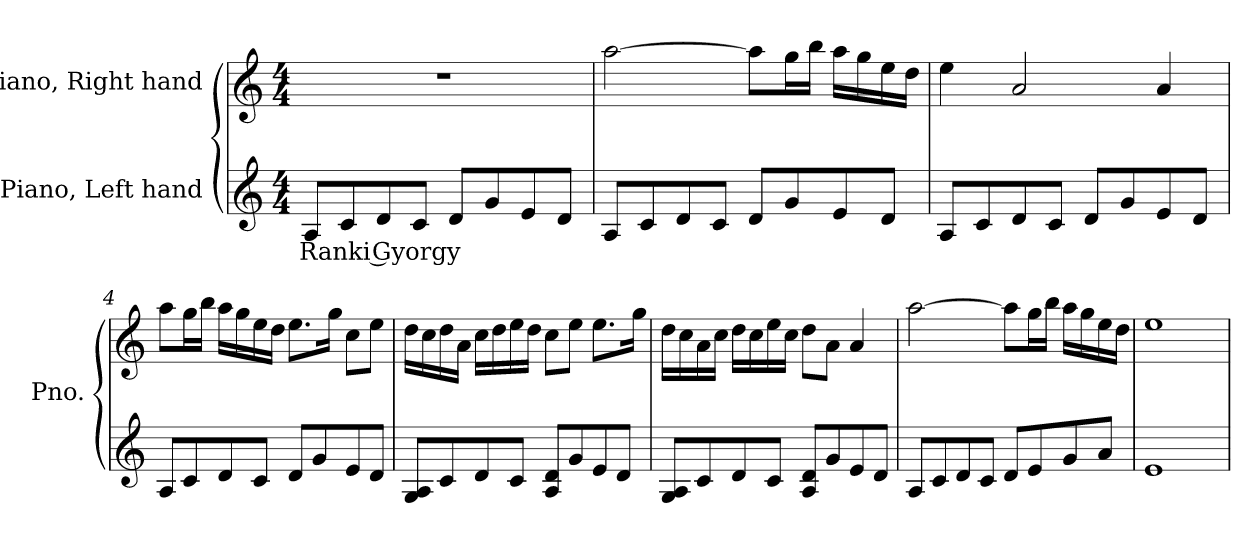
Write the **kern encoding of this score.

**kern	**text	**kern
*part2	*part2	*part1
*staff2	*staff2	*staff1
*I"Piano, Left hand	*	*I"Piano, Right hand
*I'Pno.	*	*I'Pno.
*clefG2	*	*clefG2
*k[]	*	*k[]
*M4/4	*	*M4/4
*MM120	*	*MM120
=1	=1	=1
!	!LO:LY:b	!
8A/L	Ranki Gyorgy	1r
8c/	.	.
8d/	.	.
8c/J	.	.
8d/L	.	.
8g/	.	.
8e/	.	.
8d/J	.	.
=2	=2	=2
8A/L	.	[2aa\
8c/	.	.
8d/	.	.
8c/J	.	.
8d/L	.	8aa\L]
8g/	.	16gg\L
.	.	16bb\JJ
8e/	.	16aa\LL
.	.	16gg\
8d/J	.	16ee\
.	.	16dd\JJ
=3	=3	=3
8A/L	.	4ee\
8c/	.	.
8d/	.	2a/
8c/J	.	.
8d/L	.	.
8g/	.	.
8e/	.	4a/
8d/J	.	.
!!LO:LB:g=z
=4	=4	=4
8A/L	.	8aa\L
8c/	.	16gg\L
.	.	16bb\JJ
8d/	.	16aa\LL
.	.	16gg\
8c/J	.	16ee\
.	.	16dd\JJ
8d/L	.	8.ee\L
8g/	.	.
.	.	16gg\Jk
8e/	.	8cc\L
8d/J	.	8ee\J
=5	=5	=5
8G/ 8A/L	.	16dd\LL
.	.	16cc\
8c/	.	16dd\
.	.	16a\JJ
8d/	.	16cc\LL
.	.	16dd\
8c/J	.	16ee\
.	.	16dd\JJ
8A/ 8d/L	.	8cc\L
8g/	.	8ee\J
8e/	.	8.ee\L
8d/J	.	.
.	.	16gg\Jk
=6	=6	=6
8G/ 8A/L	.	16dd\LL
.	.	16cc\
8c/	.	16a\
.	.	16cc\JJ
8d/	.	16dd\LL
.	.	16cc\
8c/J	.	16ee\
.	.	16cc\JJ
8A/ 8d/L	.	8dd\L
8g/	.	8a\J
8e/	.	4a/
8d/J	.	.
!!LO:LB:g=z
=7	=7	=7
8A/L	.	[2aa\
8c/	.	.
8d/	.	.
8c/J	.	.
8d/L	.	8aa\L]
8e/	.	16gg\L
.	.	16bb\JJ
8g/	.	16aa\LL
.	.	16gg\
8a/J	.	16ee\
.	.	16dd\JJ
=8	=8	=8
1e	.	1ee
=	=	=
*-	*-	*-
